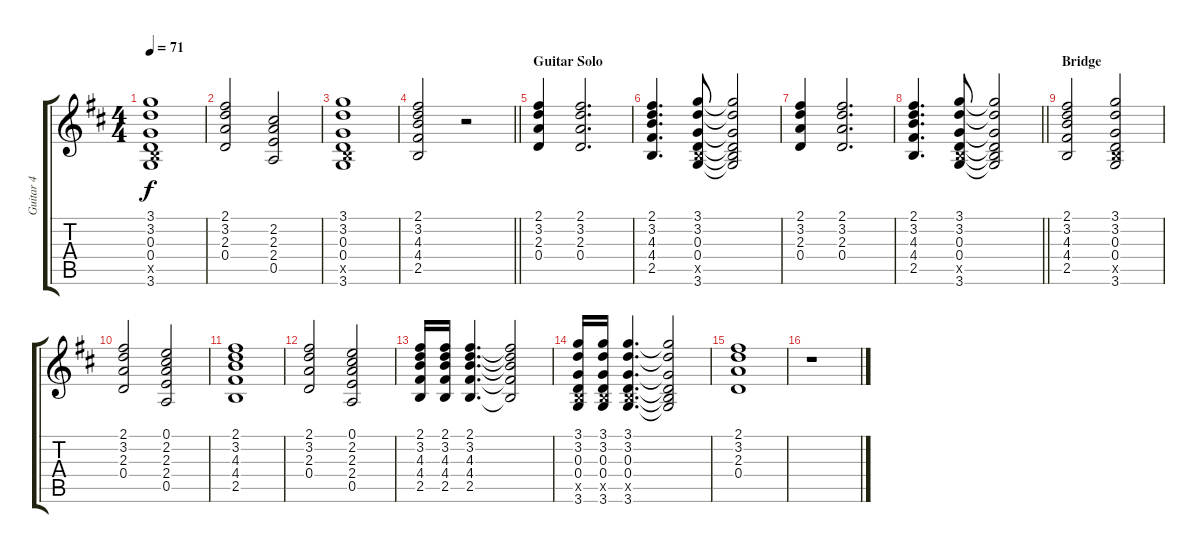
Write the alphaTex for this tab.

\track ("Guitar 4" "Guitar 4") {instrument electricguitarjazz}
\staff {score tabs}
\tuning (E4 B3 G3 D3 A2 E2) {hide}
\ts (4 4)
\tempo 71
\clef g2
\ks bminor
(3.1 3.2 0.3 0.4 2.5{x} 3.6).1{dy f} |
(2.1 3.2 2.3 0.4).2 (2.2 2.3 2.4 0.5).2 |
(3.1 3.2 0.3 0.4 2.5{x} 3.6).1 |
\barLineRight lightlight
(2.1 3.2 4.3 4.4 2.5).2 r.2 |
\section ("" "Guitar Solo")
(2.1 3.2 2.3 0.4).4 (2.1 3.2 2.3 0.4).2{d} |
(2.1 3.2 4.3 4.4 2.5).4{d} (3.1 3.2 0.3 0.4 2.5{x} 3.6).8 (3.1{t} 3.2{t} 0.3{t} 0.4{t} 2.5{t} 3.6{t}).2 |
(2.1 3.2 2.3 0.4).4 (2.1 3.2 2.3 0.4).2{d} |
\barLineRight lightlight
(2.1 3.2 4.3 4.4 2.5).4{d} (3.1 3.2 0.3 0.4 2.5{x} 3.6).8 (3.1{t} 3.2{t} 0.3{t} 0.4{t} 2.5{t} 3.6{t}).2 |
\section ("" "Bridge")
(2.1 3.2 4.3 4.4 2.5).2 (3.1 3.2 0.3 0.4 2.5{x} 3.6).2 |
(2.1 3.2 2.3 0.4).2 (0.1 2.2 2.3 2.4 0.5).2 |
(2.1 3.2 4.3 4.4 2.5).1 |
(2.1 3.2 2.3 0.4).2 (0.1 2.2 2.3 2.4 0.5).2 |
(2.1 3.2 4.3 4.4 2.5).16 (2.1 3.2 4.3 4.4 2.5).16 (2.1 3.2 4.3 4.4 2.5).4{d} (2.1{t} 3.2{t} 4.3{t} 4.4{t} 2.5{t}).2 |
(3.1 3.2 0.3 0.4 2.5{x} 3.6).16 (3.1 3.2 0.3 0.4 2.5{x} 3.6).16 (3.1 3.2 0.3 0.4 2.5{x} 3.6).4{d} (3.1{t} 3.2{t} 0.3{t} 0.4{t} 2.5{t} 3.6{t}).2 |
(2.1 3.2 2.3 0.4).1 |
r.1
